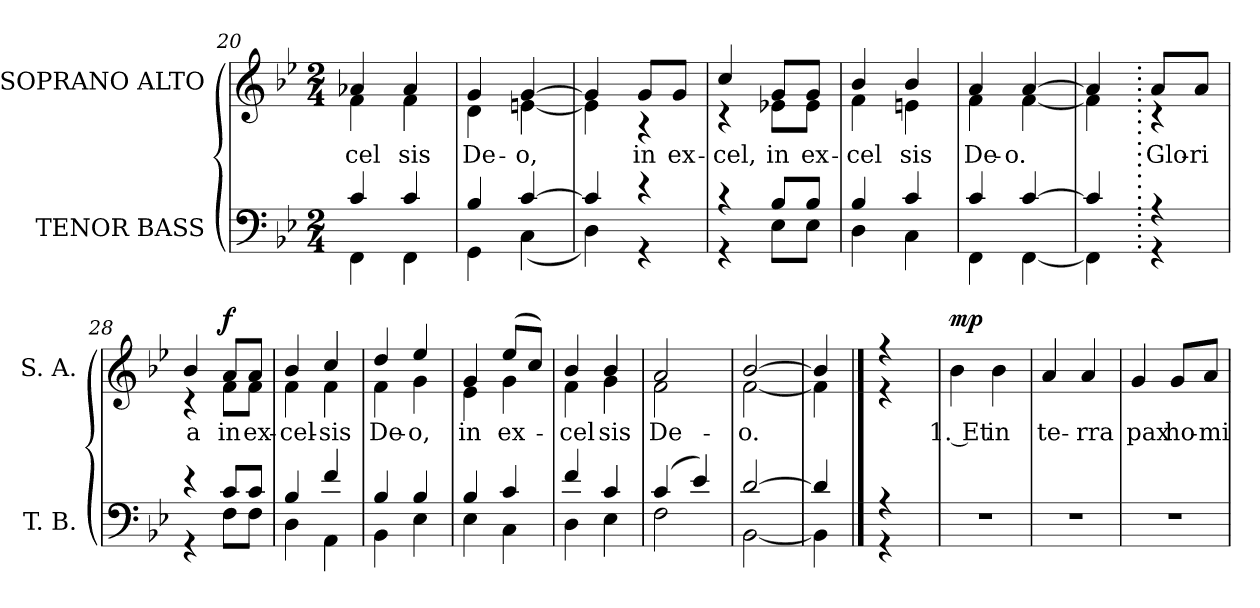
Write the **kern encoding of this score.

**kern	**kern	**text	**dynam
*part2	*part1	*part1	*part1
*staff2	*staff1	*staff1	*staff1
*I"TENOR BASS	*I"SOPRANO ALTO	*	*
*I'T. B.	*I'S. A.	*	*
*clefF4	*clefG2	*	*
*k[b-e-]	*k[b-e-]	*	*
*B-:	*B-:	*	*
*M2/4	*M2/4	*	*
=20	=20	=20	=20
*^	*	*	*
!	!	!	!LO:LY:b:color=#000000	!
*	*	*^	*	*
4ci/	4FFi\	4a-Xi/	4fi\	-cel	.
!	!	!	!	!LO:LY:b:color=#000000	!
4ci/	4FFi\	4a-i/	4fi\	sis	.
=21	=21	=21	=21	=21	=21
!	!	!	!	!LO:LY:b:color=#000000	!
4B-i/	4GGi\	4gi/	4di\	De-	.
!	!	!	!	!LO:LY:b:color=#000000	!
[>4ci/	(4Ci\	[>4gi/	[<4eni\	-o,	.
=22	=22	=22	=22	=22	=22
4ci/]	4Di\)	4gi/]	4ei\]	.	.
!	!	!	!	!LO:LY:b:color=#000000	!
4r	4r	8gi/L	4r	in	.
!	!	!	!	!LO:LY:b:color=#000000	!
.	.	8gi/J	.	ex-	.
=23	=23	=23	=23	=23	=23
!	!	!	!	!LO:LY:b:color=#000000	!
4r	4r	4cci/	4r	-cel,	.
!	!	!	!	!LO:LY:b:color=#000000	!
8B-i/L	8E-i\L	8gi/L	8e-Xi\L	in	.
!	!	!	!	!LO:LY:b:color=#000000	!
8B-i/J	8E-i\J	8gi/J	8e-i\J	ex-	.
=24	=24	=24	=24	=24	=24
!	!	!	!	!LO:LY:b:color=#000000	!
4B-i/	4Di\	4b-i/	4fi\	-cel	.
!	!	!	!	!LO:LY:b:color=#000000	!
4ci/	4Ci\	4b-i/	4eni\	sis	.
=25	=25	=25	=25	=25	=25
!	!	!	!	!LO:LY:b:color=#000000	!
4ci/	4FFi\	4ai/	4fi\	De-	.
!	!	!	!	!LO:LY:b:color=#000000	!
[>4ci/	[<4FFi\	[>4ai/	[<4fi\	-o.	.
=26	=26	=26	=26	=26	=26
4ci/]	4FFi\]	4ai/]	4fi\]	.	.
!!LO:LB:g=z	!!
=27.	=27.	=27.	=27.	=27.	=27.
!	!	!	!	!LO:LY:b:color=#000000	!
4r	4r	8ai/L	4r	Glo-	.
!	!	!	!	!LO:LY:b:color=#000000	!
.	.	8ai/J	.	-ri	.
=28	=28	=28	=28	=28	=28
!	!	!	!	!LO:LY:b:color=#000000	!
4r	4r	4b-i/	4r	a	.
!	!	!	!	!LO:LY:b:color=#000000	!
8ci/L	8Fi\L	8ai/L	8fi\L	in	f
!	!	!	!	!LO:LY:b:color=#000000	!
8ci/J	8Fi\J	8ai/J	8fi\J	ex-	.
=29	=29	=29	=29	=29	=29
!	!	!	!	!LO:LY:b:color=#000000	!
4B-i/	4Di\	4b-i/	4fi\	-cel-	.
!	!	!	!	!LO:LY:b:color=#000000	!
4fi/	4AAi\	4cci/	4fi\	-sis	.
=30	=30	=30	=30	=30	=30
!	!	!	!	!LO:LY:b:color=#000000	!
4B-i/	4BB-i\	4ddi/	4fi\	De-	.
!	!	!	!	!LO:LY:b:color=#000000	!
4B-i/	4E-i\	4ee-i/	4gi\	-o,	.
=31	=31	=31	=31	=31	=31
!	!	!	!	!LO:LY:b:color=#000000	!
4B-i/	4E-i\	4gi/	4e-i\	in	.
!	!	!	!	!LO:LY:b:color=#000000	!
4ci/	4Ci\	(8ee-i/L	4gi\	ex-	.
.	.	8cci/J)	.	.	.
=32	=32	=32	=32	=32	=32
!	!	!	!	!LO:LY:b:color=#000000	!
4fi/	4Di\	4b-i/	4fi\	-cel	.
!	!	!	!	!LO:LY:b:color=#000000	!
4ci/	4E-i\	4b-i/	4gi\	sis	.
=33	=33	=33	=33	=33	=33
!	!	!	!	!LO:LY:b:color=#000000	!
(4ci/	2Fi\	2ai/	2fi\	De-	.
4e-i/)	.	.	.	.	.
=34	=34	=34	=34	=34	=34
!	!	!	!	!LO:LY:b:color=#000000	!
[>2di/	[<2BB-i\	[>2b-i/	[<2fi\	-o.	.
=35	=35	=35	=35	=35	=35
4di/]	4BB-i\]	4b-i/]	4fi\]	.	.
!!LO:PB:g=z	!!
==36	==36	==36	==36	==36	==36
4r	4r	4r	4r	.	.
=37	=37	=37	=37	=37	=37
!LO:N:vis=1	!	!	!	!	!
*v	*v	*	*	*	*
*	*v	*v	*	*
*^	*^	*	*
!	!	!LO:TX:a:t=VERSE 1	!	!	!
!	!	!	!	!LO:LY:b:color=#000000	!
*v	*v	*	*	*	*
*	*v	*v	*	*
2r	4b-i\	1. Et	mp
!	!	!LO:LY:b:color=#000000	!
.	4b-i\	in	.
=38	=38	=38	=38
!LO:N:vis=1	!	!	!
!	!	!LO:LY:b:color=#000000	!
2r	4ai/	te-	.
!	!	!LO:LY:b:color=#000000	!
.	4ai/	-rra	.
=39	=39	=39	=39
!LO:N:vis=1	!	!	!
!	!	!LO:LY:b:color=#000000	!
2r	4gi/	pax	.
!	!	!LO:LY:b:color=#000000	!
.	8gi/L	ho-	.
!	!	!LO:LY:b:color=#000000	!
.	8ai/J	-mi-	.
=	=	=	=
*-	*-	*-	*-
